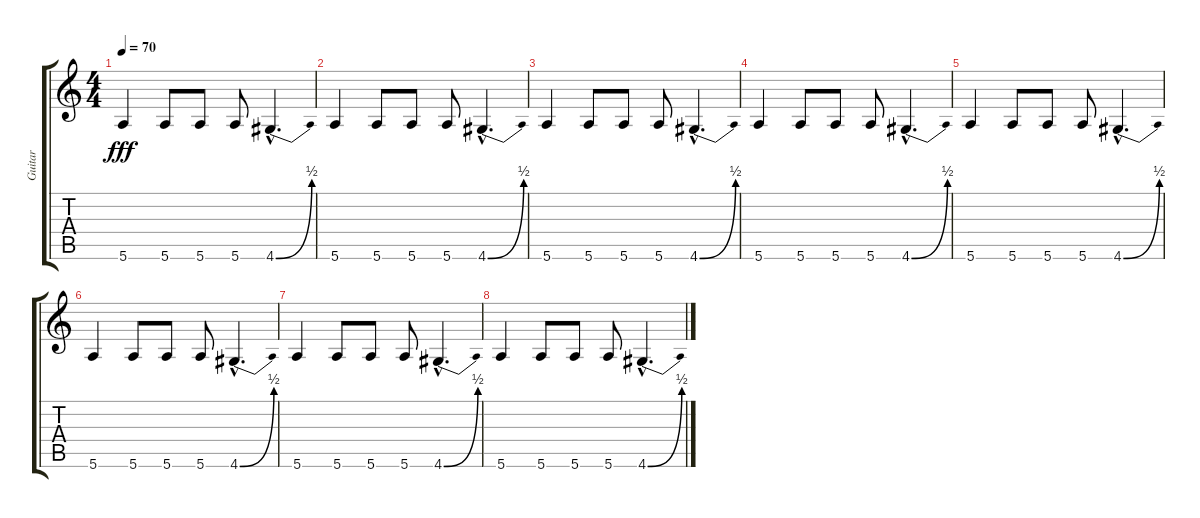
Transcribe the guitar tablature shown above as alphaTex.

\track ("Guitar" "Guitar") {instrument distortionguitar}
\staff {score tabs}
\tuning (E4 B3 G3 D3 A2 E2) {hide}
\ts (4 4)
\tempo 70
\clef g2
\ks c
5.6.4{dy fff} 5.6.8 5.6.8 5.6.8 4.6{be (bend 0 0 60 2) hac}.4{d} |
5.6.4 5.6.8 5.6.8 5.6.8 4.6{be (bend 0 0 60 2) hac}.4{d} |
5.6.4 5.6.8 5.6.8 5.6.8 4.6{be (bend 0 0 60 2) hac}.4{d} |
5.6.4 5.6.8 5.6.8 5.6.8 4.6{be (bend 0 0 60 2) hac}.4{d} |
5.6.4 5.6.8 5.6.8 5.6.8 4.6{be (bend 0 0 60 2) hac}.4{d} |
5.6.4 5.6.8 5.6.8 5.6.8 4.6{be (bend 0 0 60 2) hac}.4{d} |
5.6.4 5.6.8 5.6.8 5.6.8 4.6{be (bend 0 0 60 2) hac}.4{d} |
5.6.4 5.6.8 5.6.8 5.6.8 4.6{be (bend 0 0 60 2) hac}.4{d}
